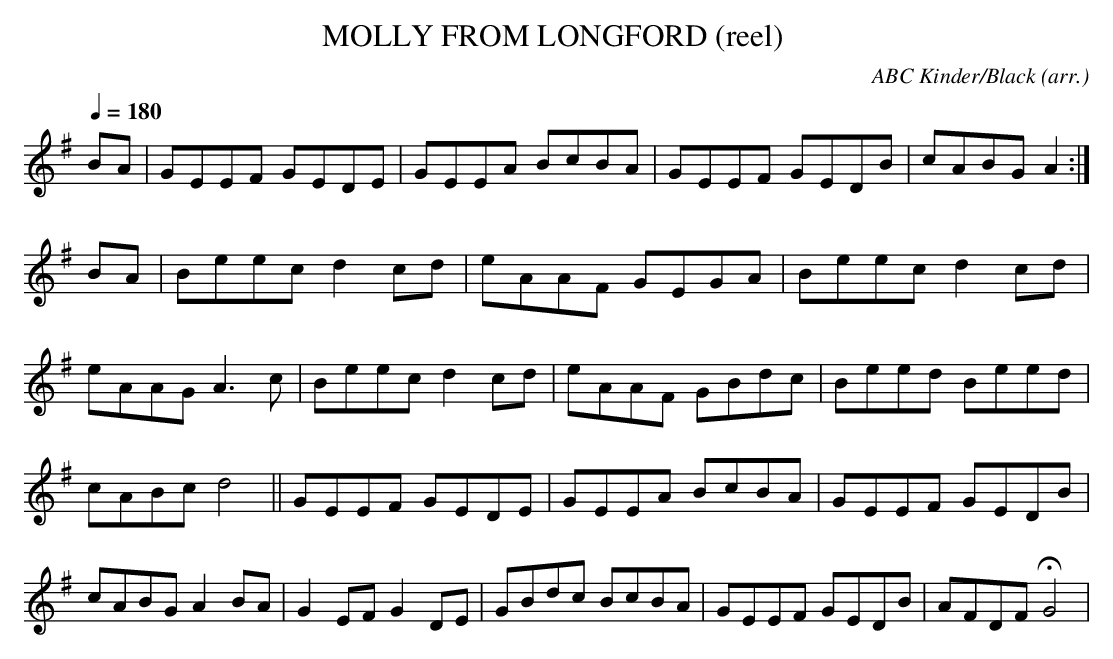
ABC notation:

X:1
T:MOLLY FROM LONGFORD (reel) \
C:ABC Kinder/Black (arr.)\
A-B-A, otherwise the /d4/ at the end of part 2 serves no purpose.\
M:4/4\
L:1/8\
Q:1/4=180\
K:G\
BA|GEEF GEDE|GEEA BcBA|GEEF GEDB|cABG A2:|\
BA|Beec d2cd|eAAF GEGA|Beec d2cd|eAAG A3c|\
Beec d2cd|eAAF GBdc|Beed Beed|cABc d4||\
GEEF GEDE|GEEA BcBA|GEEF GEDB|cABG A2BA|\
G2EF G2DE|GBdc BcBA|GEEF GEDB|AFDF HG4|\
\
\
\
\
\
